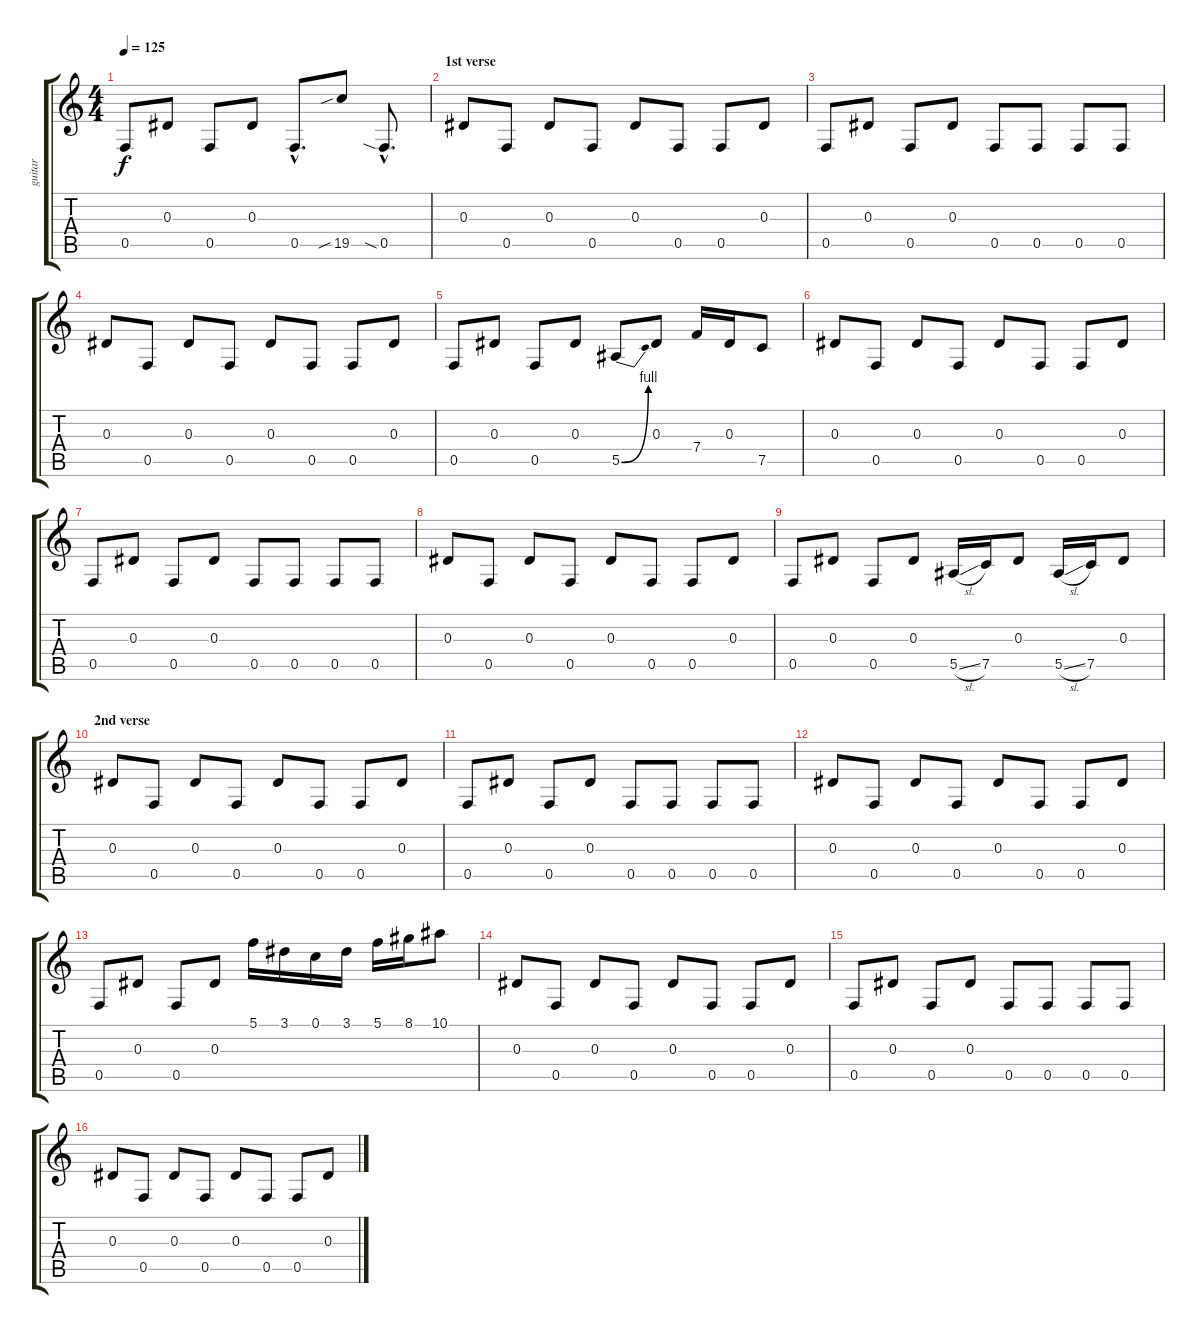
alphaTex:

\track ("guitar" "guitar") {instrument overdrivenguitar}
\staff {score tabs}
\tuning (C4 G3 Eb3 Bb2 F2 C2) {hide}
\ts (4 4)
\tempo 125
\clef g2
\ks c
0.5.8{dy f} 0.3.8 0.5.8 0.3.8 0.5{hac}.8{d} 19.5{sib}.8 0.5{sia hac}.8{d} |
\section ("" "1st verse")
0.3.8 0.5.8 0.3.8 0.5.8 0.3.8 0.5.8 0.5.8 0.3.8 |
0.5.8 0.3.8 0.5.8 0.3.8 0.5.8 0.5.8 0.5.8 0.5.8 |
0.3.8 0.5.8 0.3.8 0.5.8 0.3.8 0.5.8 0.5.8 0.3.8 |
0.5.8 0.3.8 0.5.8 0.3.8 5.5{be (bend 0 0 60 4)}.8 0.3.8 7.4.16 0.3.16 7.5.8 |
0.3.8 0.5.8 0.3.8 0.5.8 0.3.8 0.5.8 0.5.8 0.3.8 |
0.5.8 0.3.8 0.5.8 0.3.8 0.5.8 0.5.8 0.5.8 0.5.8 |
0.3.8 0.5.8 0.3.8 0.5.8 0.3.8 0.5.8 0.5.8 0.3.8 |
0.5.8 0.3.8 0.5.8 0.3.8 5.5{sl}.16 7.5.16 0.3.8 5.5{sl}.16 7.5.16 0.3.8 |
\section ("" "2nd verse")
0.3.8 0.5.8 0.3.8 0.5.8 0.3.8 0.5.8 0.5.8 0.3.8 |
0.5.8 0.3.8 0.5.8 0.3.8 0.5.8 0.5.8 0.5.8 0.5.8 |
0.3.8 0.5.8 0.3.8 0.5.8 0.3.8 0.5.8 0.5.8 0.3.8 |
0.5.8 0.3.8 0.5.8 0.3.8 5.1.16 3.1.16 0.1.16 3.1.16 5.1.16 8.1.16 10.1.8 |
0.3.8 0.5.8 0.3.8 0.5.8 0.3.8 0.5.8 0.5.8 0.3.8 |
0.5.8 0.3.8 0.5.8 0.3.8 0.5.8 0.5.8 0.5.8 0.5.8 |
0.3.8 0.5.8 0.3.8 0.5.8 0.3.8 0.5.8 0.5.8 0.3.8
